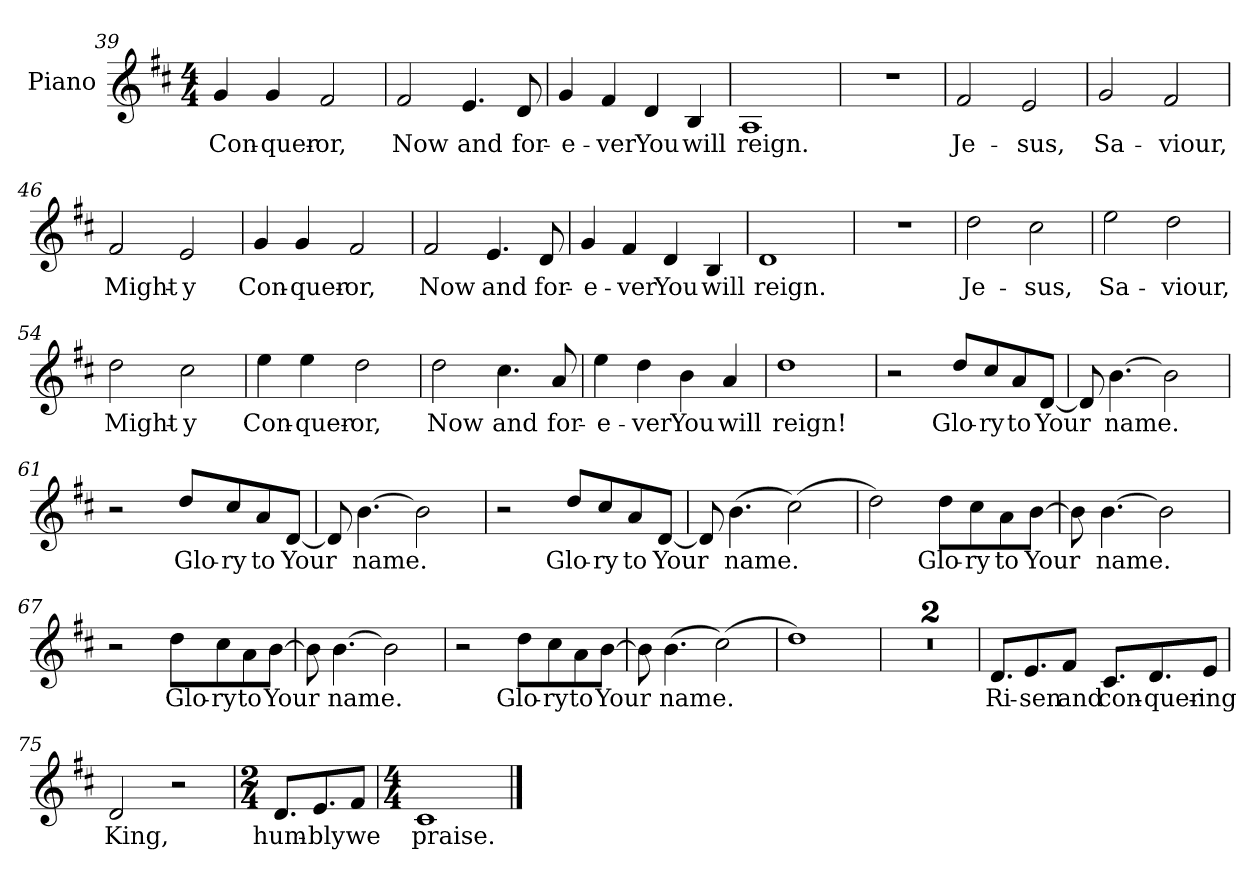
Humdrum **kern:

**kern	**text
*part1	*part1
*staff1	*staff1
*I"Piano	*
*I'Pno.	*
!!LO:LB:g=z
*clefG2	*
*k[f#c#]	*
*M4/4	*
=39	=39
!	!LO:LY:b
4g/	Con-
!	!LO:LY:b
4g/	-quer-
!	!LO:LY:b
2f#/	-or,
=40	=40
!	!LO:LY:b
2f#/	Now
!	!LO:LY:b
4.e/	and
!	!LO:LY:b
8d/	for-
=41	=41
!	!LO:LY:b
4g/	-e-
!	!LO:LY:b
4f#/	-ver
!	!LO:LY:b
4d/	You
!	!LO:LY:b
4B/	will
=42	=42
!	!LO:LY:b
1A	reign.
=43	=43
1r	.
=44	=44
!	!LO:LY:b
2f#/	Je-
!	!LO:LY:b
2e/	-sus,
=45	=45
!	!LO:LY:b
2g/	Sa-
!	!LO:LY:b
2f#/	-viour,
=46	=46
!	!LO:LY:b
2f#/	Might-
!	!LO:LY:b
2e/	-y
!!LO:LB:g=z
=47	=47
!	!LO:LY:b
4g/	Con-
!	!LO:LY:b
4g/	-quer-
!	!LO:LY:b
2f#/	-or,
=48	=48
!	!LO:LY:b
2f#/	Now
!	!LO:LY:b
4.e/	and
!	!LO:LY:b
8d/	for-
=49	=49
!	!LO:LY:b
4g/	-e-
!	!LO:LY:b
4f#/	-ver
!	!LO:LY:b
4d/	You
!	!LO:LY:b
4B/	will
=50	=50
!	!LO:LY:b
1d	reign.
=51	=51
1r	.
=52	=52
!	!LO:LY:b
2dd\	Je-
!	!LO:LY:b
2cc#\	-sus,
=53	=53
!	!LO:LY:b
2ee\	Sa-
!	!LO:LY:b
2dd\	-viour,
=54	=54
!	!LO:LY:b
2dd\	Might-
!	!LO:LY:b
2cc#\	-y
!!LO:LB:g=z
=55	=55
!	!LO:LY:b
4ee\	Con-
!	!LO:LY:b
4ee\	-quer-
!	!LO:LY:b
2dd\	-or,
=56	=56
!	!LO:LY:b
2dd\	Now
!	!LO:LY:b
4.cc#\	and
!	!LO:LY:b
8a/	for-
=57	=57
!	!LO:LY:b
4ee\	-e-
!	!LO:LY:b
4dd\	-ver
!	!LO:LY:b
4b\	You
!	!LO:LY:b
4a/	will
=58	=58
!	!LO:LY:b
1dd	reign!
=59	=59
2r	.
!	!LO:LY:b
8dd/L	Glo-
!	!LO:LY:b
8cc#/	-ry
!	!LO:LY:b
8a/	to
!	!LO:LY:b
[8d/J	Your
=60	=60
8d/]	.
!	!LO:LY:b
[4.b\	name.
2b\]	.
!!LO:LB:g=z
=61	=61
2r	.
!	!LO:LY:b
8dd/L	Glo-
!	!LO:LY:b
8cc#/	-ry
!	!LO:LY:b
8a/	to
!	!LO:LY:b
[8d/J	Your
=62	=62
8d/]	.
!	!LO:LY:b
[4.b\	name.
2b\]	.
=63	=63
2r	.
!	!LO:LY:b
8dd/L	Glo-
!	!LO:LY:b
8cc#/	-ry
!	!LO:LY:b
8a/	to
!	!LO:LY:b
[8d/J	Your
=64	=64
8d/]	.
!	!LO:LY:b
(>4.b\	name.
(>2cc#\)	.
=65	=65
2dd\)	.
!	!LO:LY:b
8dd\L	Glo-
!	!LO:LY:b
8cc#\	-ry
!	!LO:LY:b
8a\	to
!	!LO:LY:b
[8b\J	Your
=66	=66
8b\]	.
!	!LO:LY:b
[4.b\	name.
2b\]	.
!!LO:LB:g=z
=67	=67
2r	.
!	!LO:LY:b
8dd\L	Glo-
!	!LO:LY:b
8cc#\	-ry
!	!LO:LY:b
8a\	to
!	!LO:LY:b
[8b\J	Your
=68	=68
8b\]	.
!	!LO:LY:b
[4.b\	name.
2b\]	.
=69	=69
2r	.
!	!LO:LY:b
8dd\L	Glo-
!	!LO:LY:b
8cc#\	-ry
!	!LO:LY:b
8a\	to
!	!LO:LY:b
[8b\J	Your
=70	=70
8b\]	.
!	!LO:LY:b
(>4.b\	name.
(>2cc#\)	.
=71	=71
1dd)	.
=72	=72
1r	.
=73	=73
1r	.
!!LO:LB:g=z
=74	=74
!	!LO:LY:b
8.d/L	Ri-
!	!LO:LY:b
8.e/	-sen
!	!LO:LY:b
8f#/J	and
!	!LO:LY:b
8.c#/L	con-
!	!LO:LY:b
8.d/	-quer-
!	!LO:LY:b
8e/J	-ing
=75	=75
!	!LO:LY:b
2d/	King,
2r	.
=76	=76
*M2/4	*
!	!LO:LY:b
8.d/L	hum-
!	!LO:LY:b
8.e/	-bly
!	!LO:LY:b
8f#/J	we
=77	=77
*M4/4	*
!	!LO:LY:b
1c#	praise.
==	==
*-	*-
